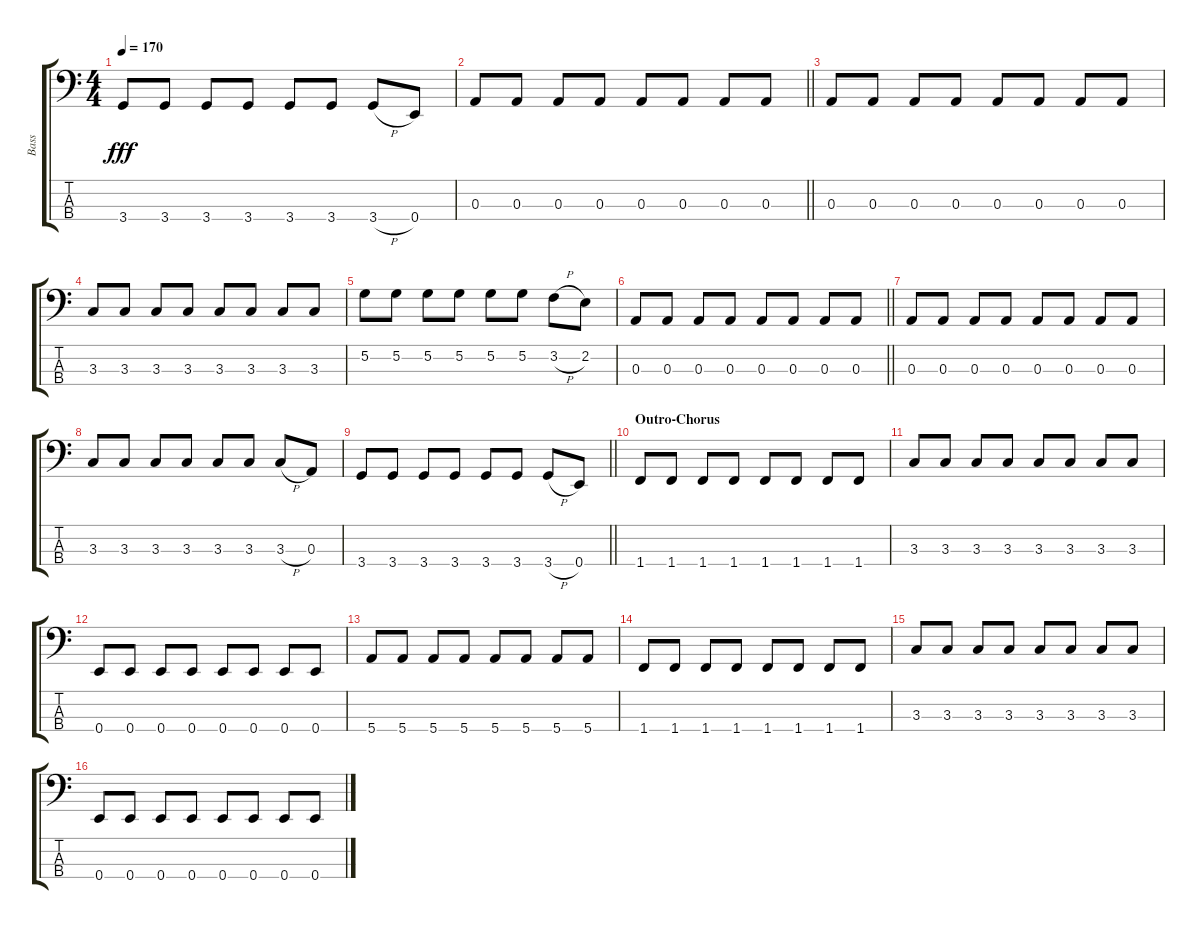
\track ("Bass" "Bass") {instrument electricbasspick}
\staff {score tabs}
\tuning (G2 D2 A1 E1) {hide}
\ts (4 4)
\tempo 170
\clef f4
\ks c
3.4.8{dy fff} 3.4.8 3.4.8 3.4.8 3.4.8 3.4.8 3.4{h}.8 0.4.8 |
\barLineRight lightlight
0.3.8 0.3.8 0.3.8 0.3.8 0.3.8 0.3.8 0.3.8 0.3.8 |
0.3.8 0.3.8 0.3.8 0.3.8 0.3.8 0.3.8 0.3.8 0.3.8 |
3.3.8 3.3.8 3.3.8 3.3.8 3.3.8 3.3.8 3.3.8 3.3.8 |
5.2.8 5.2.8 5.2.8 5.2.8 5.2.8 5.2.8 3.2{h}.8 2.2.8 |
\barLineRight lightlight
0.3.8 0.3.8 0.3.8 0.3.8 0.3.8 0.3.8 0.3.8 0.3.8 |
0.3.8 0.3.8 0.3.8 0.3.8 0.3.8 0.3.8 0.3.8 0.3.8 |
3.3.8 3.3.8 3.3.8 3.3.8 3.3.8 3.3.8 3.3{h}.8 0.3.8 |
\barLineRight lightlight
3.4.8 3.4.8 3.4.8 3.4.8 3.4.8 3.4.8 3.4{h}.8 0.4.8 |
\section ("" "Outro-Chorus")
1.4.8 1.4.8 1.4.8 1.4.8 1.4.8 1.4.8 1.4.8 1.4.8 |
3.3.8 3.3.8 3.3.8 3.3.8 3.3.8 3.3.8 3.3.8 3.3.8 |
0.4.8 0.4.8 0.4.8 0.4.8 0.4.8 0.4.8 0.4.8 0.4.8 |
5.4.8 5.4.8 5.4.8 5.4.8 5.4.8 5.4.8 5.4.8 5.4.8 |
1.4.8 1.4.8 1.4.8 1.4.8 1.4.8 1.4.8 1.4.8 1.4.8 |
3.3.8 3.3.8 3.3.8 3.3.8 3.3.8 3.3.8 3.3.8 3.3.8 |
0.4.8 0.4.8 0.4.8 0.4.8 0.4.8 0.4.8 0.4.8 0.4.8
